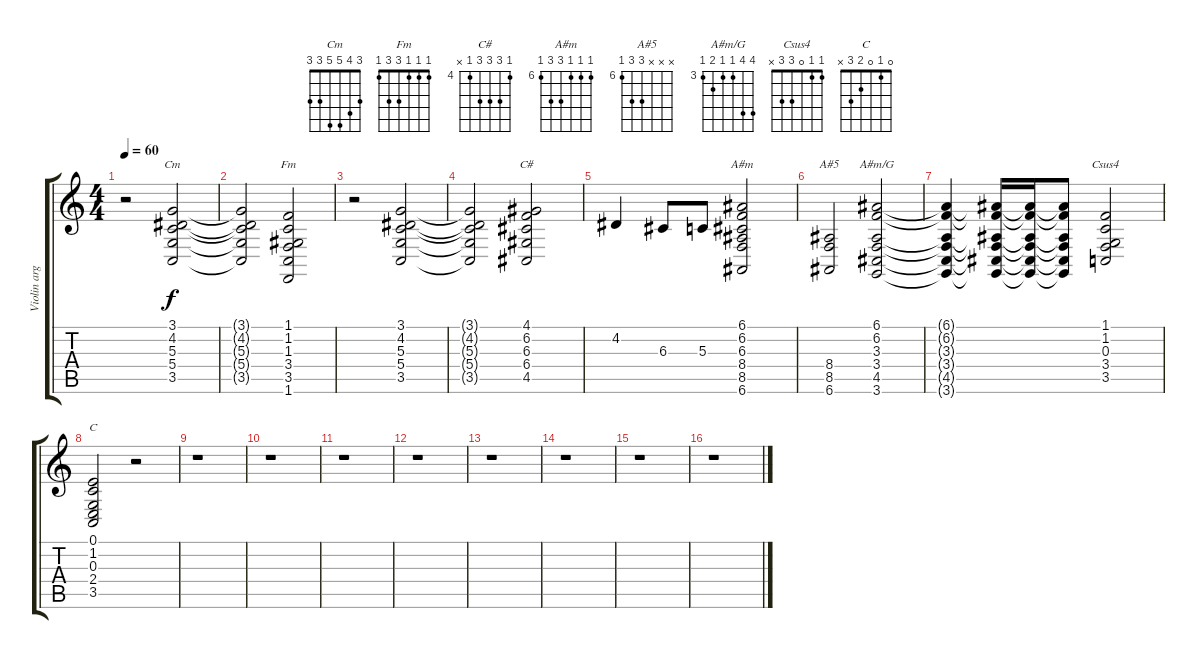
\track ("Violin argt for guitar" "Violin arg") {instrument violin}
\staff {score tabs}
\tuning (E4 B3 G3 D3 A2 E2) {hide}
\chord ("Cm" 3 4 5 5 3 3)
\chord ("Fm" 1 1 1 3 3 1)
\chord ("C#" 4 6 6 6 4 x) {firstfret 4}
\chord ("A#m" 6 6 6 8 8 6) {firstfret 6}
\chord ("A#5" x x x 8 8 6) {firstfret 6}
\chord ("A#m/G" 6 6 3 3 4 3) {firstfret 3}
\chord ("Csus4" 1 1 0 3 3 x)
\chord ("C" 0 1 0 2 3 x)
\ts (4 4)
\tempo 60
\clef g2
\ks c
r.2{dy f} (3.1 4.2 5.3 5.4 3.5).2{ch "Cm"} |
(3.1{t} 4.2{t} 5.3{t} 5.4{t} 3.5{t}).2 (1.1 1.2 1.3 3.4 3.5 1.6).2{ch "Fm"} |
r.2 (3.1 4.2 5.3 5.4 3.5).2 |
(3.1{t} 4.2{t} 5.3{t} 5.4{t} 3.5{t}).2 (4.1 6.2 6.3 6.4 4.5).2{ch "C#"} |
4.2.4 6.3.8 5.3.8 (6.1 6.2 6.3 8.4 8.5 6.6).2{ch "A#m"} |
(8.4 8.5 6.6).2{ch "A#5"} (6.1 6.2 3.3 3.4 4.5 3.6).2{ch "A#m/G"} |
(6.1{t} 6.2{t} 3.3{t} 3.4{t} 4.5{t} 3.6{t}).4 (6.1{t} 6.2{t} 3.3{t} 3.4{t} 4.5{t} 3.6{t}).16 (6.1{t} 6.2{t} 3.3{t} 3.4{t} 4.5{t} 3.6{t}).16 (6.1{t} 6.2{t} 3.3{t} 3.4{t} 4.5{t} 3.6{t}).8 (1.1 1.2 0.3 3.4 3.5).2{ch "Csus4"} |
(0.1 1.2 0.3 2.4 3.5).2{ch "C"} r.2 |
r.1 |
r.1 |
r.1 |
r.1 |
r.1 |
r.1 |
r.1 |
r.1
